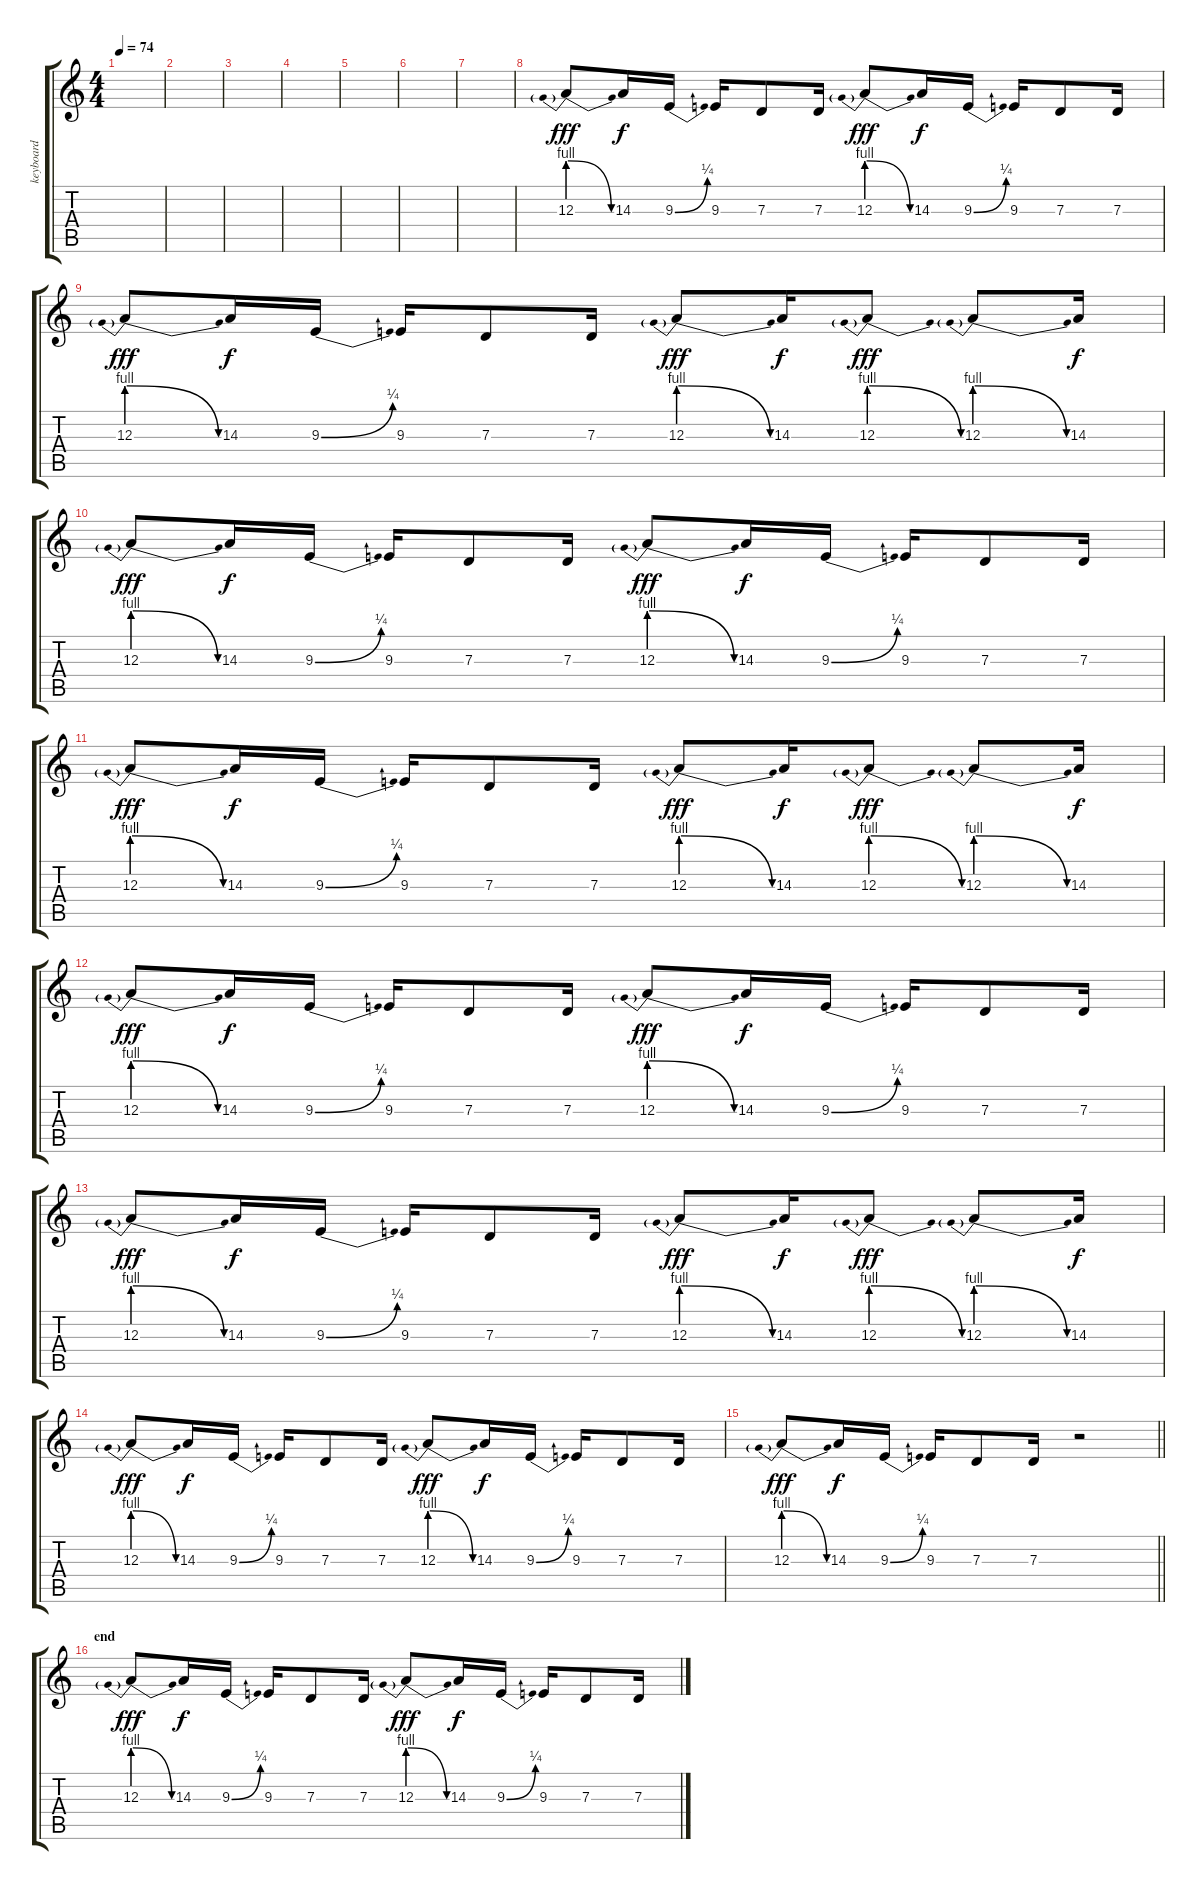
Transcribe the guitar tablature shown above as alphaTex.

\track ("keyboard" "keyboard") {instrument orchestralharp}
\staff {score tabs}
\tuning (E4 B3 G3 D3 A2 E2) {hide}
\ts (4 4)
\tempo 74
\clef g2
\ks c
|
|
|
|
|
|
|
12.3{be (prebendrelease 0 4 60 0)}.8{dy fff} 14.3.16{dy f} 9.3{be (bend 0 0 60 1)}.16 9.3.16 7.3.8 7.3.16 12.3{be (prebendrelease 0 4 60 0)}.8{dy fff} 14.3.16{dy f} 9.3{be (bend 0 0 60 1)}.16 9.3.16 7.3.8 7.3.16 |
12.3{be (prebendrelease 0 4 60 0)}.8{dy fff} 14.3.16{dy f} 9.3{be (bend 0 0 60 1)}.16 9.3.16 7.3.8 7.3.16 12.3{be (prebendrelease 0 4 60 0)}.8{dy fff} 14.3.16{dy f} 12.3{be (prebendrelease 0 4 60 0)}.8{dy fff} 12.3{be (prebendrelease 0 4 60 0)}.8 14.3.16{dy f} |
12.3{be (prebendrelease 0 4 60 0)}.8{dy fff} 14.3.16{dy f} 9.3{be (bend 0 0 60 1)}.16 9.3.16 7.3.8 7.3.16 12.3{be (prebendrelease 0 4 60 0)}.8{dy fff} 14.3.16{dy f} 9.3{be (bend 0 0 60 1)}.16 9.3.16 7.3.8 7.3.16 |
12.3{be (prebendrelease 0 4 60 0)}.8{dy fff} 14.3.16{dy f} 9.3{be (bend 0 0 60 1)}.16 9.3.16 7.3.8 7.3.16 12.3{be (prebendrelease 0 4 60 0)}.8{dy fff} 14.3.16{dy f} 12.3{be (prebendrelease 0 4 60 0)}.8{dy fff} 12.3{be (prebendrelease 0 4 60 0)}.8 14.3.16{dy f} |
12.3{be (prebendrelease 0 4 60 0)}.8{dy fff} 14.3.16{dy f} 9.3{be (bend 0 0 60 1)}.16 9.3.16 7.3.8 7.3.16 12.3{be (prebendrelease 0 4 60 0)}.8{dy fff} 14.3.16{dy f} 9.3{be (bend 0 0 60 1)}.16 9.3.16 7.3.8 7.3.16 |
12.3{be (prebendrelease 0 4 60 0)}.8{dy fff} 14.3.16{dy f} 9.3{be (bend 0 0 60 1)}.16 9.3.16 7.3.8 7.3.16 12.3{be (prebendrelease 0 4 60 0)}.8{dy fff} 14.3.16{dy f} 12.3{be (prebendrelease 0 4 60 0)}.8{dy fff} 12.3{be (prebendrelease 0 4 60 0)}.8 14.3.16{dy f} |
12.3{be (prebendrelease 0 4 60 0)}.8{dy fff} 14.3.16{dy f} 9.3{be (bend 0 0 60 1)}.16 9.3.16 7.3.8 7.3.16 12.3{be (prebendrelease 0 4 60 0)}.8{dy fff} 14.3.16{dy f} 9.3{be (bend 0 0 60 1)}.16 9.3.16 7.3.8 7.3.16 |
\barLineRight lightlight
12.3{be (prebendrelease 0 4 60 0)}.8{dy fff} 14.3.16{dy f} 9.3{be (bend 0 0 60 1)}.16 9.3.16 7.3.8 7.3.16 r.2 |
\section ("" "end")
12.3{be (prebendrelease 0 4 60 0)}.8{dy fff} 14.3.16{dy f} 9.3{be (bend 0 0 60 1)}.16 9.3.16 7.3.8 7.3.16 12.3{be (prebendrelease 0 4 60 0)}.8{dy fff} 14.3.16{dy f} 9.3{be (bend 0 0 60 1)}.16 9.3.16 7.3.8 7.3.16
